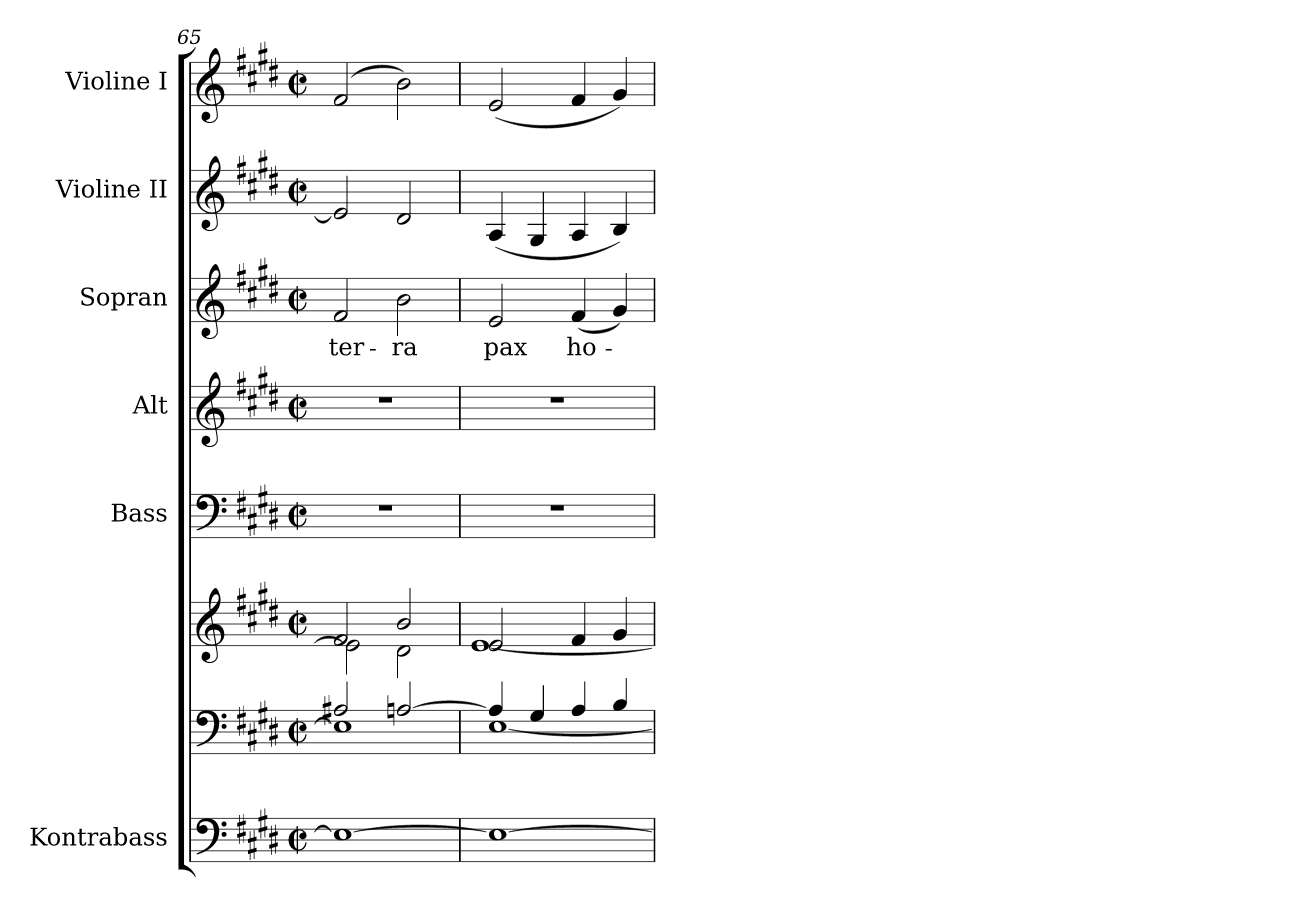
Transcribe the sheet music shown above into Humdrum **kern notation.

**kern	**kern	**kern	**kern	**kern	**kern	**text	**kern	**kern
*part7	*part6	*part6	*part5	*part4	*part3	*part3	*part2	*part1
*staff8	*staff7	*staff6	*staff5	*staff4	*staff3	*staff3	*staff2	*staff1
*I"Kontrabass	*	*	*I"Bass	*I"Alt	*I"Sopran	*	*I"Violine II	*I"Violine I
*I'Kb.	*	*	*I'B.	*I'A.	*I'S.	*	*I'Vl. II	*I'Vl. I
*clefF4	*clefF4	*clefG2	*clefF4	*clefG2	*clefG2	*	*clefG2	*clefG2
*ITrd7c12	*	*	*	*	*	*	*	*
*k[f#c#g#d#]	*k[f#c#g#d#]	*k[f#c#g#d#]	*k[f#c#g#d#]	*k[f#c#g#d#]	*k[f#c#g#d#]	*	*k[f#c#g#d#]	*k[f#c#g#d#]
*E:	*E:	*E:	*E:	*E:	*E:	*	*E:	*E:
*M2/2	*M2/2	*M2/2	*M2/2	*M2/2	*M2/2	*	*M2/2	*M2/2
*met(c|)	*met(c|)	*met(c|)	*met(c|)	*met(c|)	*met(c|)	*	*met(c|)	*met(c|)
=65	=65	=65	=65	=65	=65	=65	=65	=65
*	*^	*^	*	*	*	*	*	*
!	!	!	!	!	!	!	!	!LO:LY:b	!	!
1EE_	2A#X/	1E]	2f#/	2e\]	1r	1r	2f#/	ter-	2e/]	(2f#/
!	!	!	!	!	!	!	!	!LO:LY:b	!	!
.	[>2An/	.	2b/	2d#\	.	.	2b\	-ra	2d#/	2b\)
=66	=66	=66	=66	=66	=66	=66	=66	=66	=66	=66
!	!	!	!	!	!	!	!	!LO:LY:b	!	!
1EE_	4A/]	[<1E	2e/	[<1e	1r	1r	2e/	pax	(<4A/	(<2e/
.	4G#/	.	.	.	.	.	.	.	4G#/	.
!	!	!	!	!	!	!	!	!LO:LY:b	!	!
.	4A/	.	4f#/	.	.	.	(<4f#/	ho-	4A/	4f#/
.	4B/	.	4g#/	.	.	.	4g#/)	.	4B/)	4g#/)
*	*v	*v	*	*	*	*	*	*	*	*
*	*	*v	*v	*	*	*	*	*	*
=	=	=	=	=	=	=	=	=
*-	*-	*-	*-	*-	*-	*-	*-	*-
